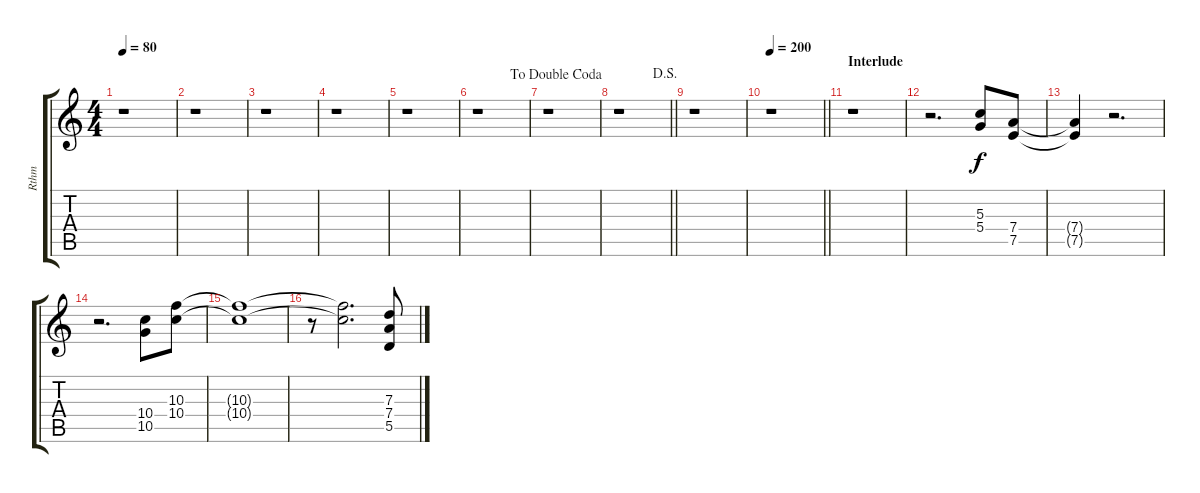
\track ("Rthm" "Rthm") {instrument distortionguitar}
\staff {score tabs}
\tuning (E4 B3 G3 D3 A2 E2) {hide}
\ts (4 4)
\tempo 80
\clef g2
\ks c
r.1{dy f} |
r.1 |
r.1 |
r.1 |
r.1 |
r.1 |
\jump dadoublecoda
r.1 |
\jump dalsegno
\barLineRight lightlight
r.1 |
r.1 |
\tempo 200
\barLineRight lightlight
r.1 |
\section ("" "Interlude")
r.1 |
r.2{d} (5.3 5.4).8 (7.4 7.5).8 |
(7.4{t} 7.5{t}).4 r.2{d} |
r.2{d} (10.4 10.5).8 (10.3 10.4).8 |
(10.3{t} 10.4{t}).1 |
r.8 (10.3{t} 10.4{t}).2{d} (7.3 7.4 5.5).8
